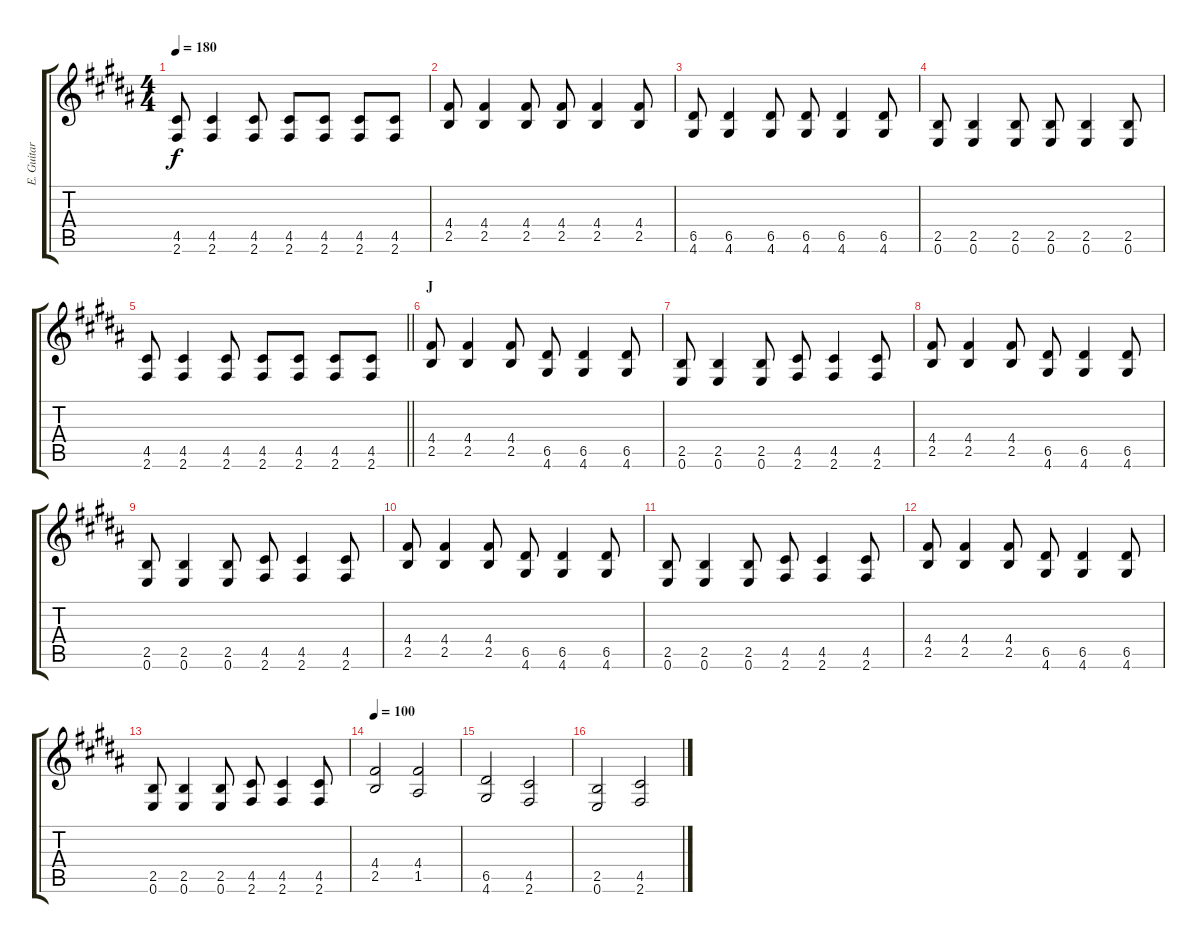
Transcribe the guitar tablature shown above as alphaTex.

\track ("E. Guitar I" "E. Guitar ") {instrument overdrivenguitar}
\staff {score tabs}
\tuning (E4 B3 G3 D3 A2 E2) {hide}
\ts (4 4)
\tempo 180
\clef g2
\ks b
(4.5 2.6).8{dy f} (4.5 2.6).4 (4.5 2.6).8 (4.5 2.6).8 (4.5 2.6).8 (4.5 2.6).8 (4.5 2.6).8 |
(4.4 2.5).8 (4.4 2.5).4 (4.4 2.5).8 (4.4 2.5).8 (4.4 2.5).4 (4.4 2.5).8 |
(6.5 4.6).8 (6.5 4.6).4 (6.5 4.6).8 (6.5 4.6).8 (6.5 4.6).4 (6.5 4.6).8 |
(2.5 0.6).8 (2.5 0.6).4 (2.5 0.6).8 (2.5 0.6).8 (2.5 0.6).4 (2.5 0.6).8 |
\barLineRight lightlight
(4.5 2.6).8 (4.5 2.6).4 (4.5 2.6).8 (4.5 2.6).8 (4.5 2.6).8 (4.5 2.6).8 (4.5 2.6).8 |
\section ("" "J")
(4.4 2.5).8 (4.4 2.5).4 (4.4 2.5).8 (6.5 4.6).8 (6.5 4.6).4 (6.5 4.6).8 |
(2.5 0.6).8 (2.5 0.6).4 (2.5 0.6).8 (4.5 2.6).8 (4.5 2.6).4 (4.5 2.6).8 |
(4.4 2.5).8 (4.4 2.5).4 (4.4 2.5).8 (6.5 4.6).8 (6.5 4.6).4 (6.5 4.6).8 |
(2.5 0.6).8 (2.5 0.6).4 (2.5 0.6).8 (4.5 2.6).8 (4.5 2.6).4 (4.5 2.6).8 |
(4.4 2.5).8 (4.4 2.5).4 (4.4 2.5).8 (6.5 4.6).8 (6.5 4.6).4 (6.5 4.6).8 |
(2.5 0.6).8 (2.5 0.6).4 (2.5 0.6).8 (4.5 2.6).8 (4.5 2.6).4 (4.5 2.6).8 |
(4.4 2.5).8 (4.4 2.5).4 (4.4 2.5).8 (6.5 4.6).8 (6.5 4.6).4 (6.5 4.6).8 |
(2.5 0.6).8 (2.5 0.6).4 (2.5 0.6).8 (4.5 2.6).8 (4.5 2.6).4 (4.5 2.6).8 |
\tempo 100
(4.4 2.5).2 (4.4 1.5).2 |
(6.5 4.6).2 (4.5 2.6).2 |
(2.5 0.6).2 (4.5 2.6).2
